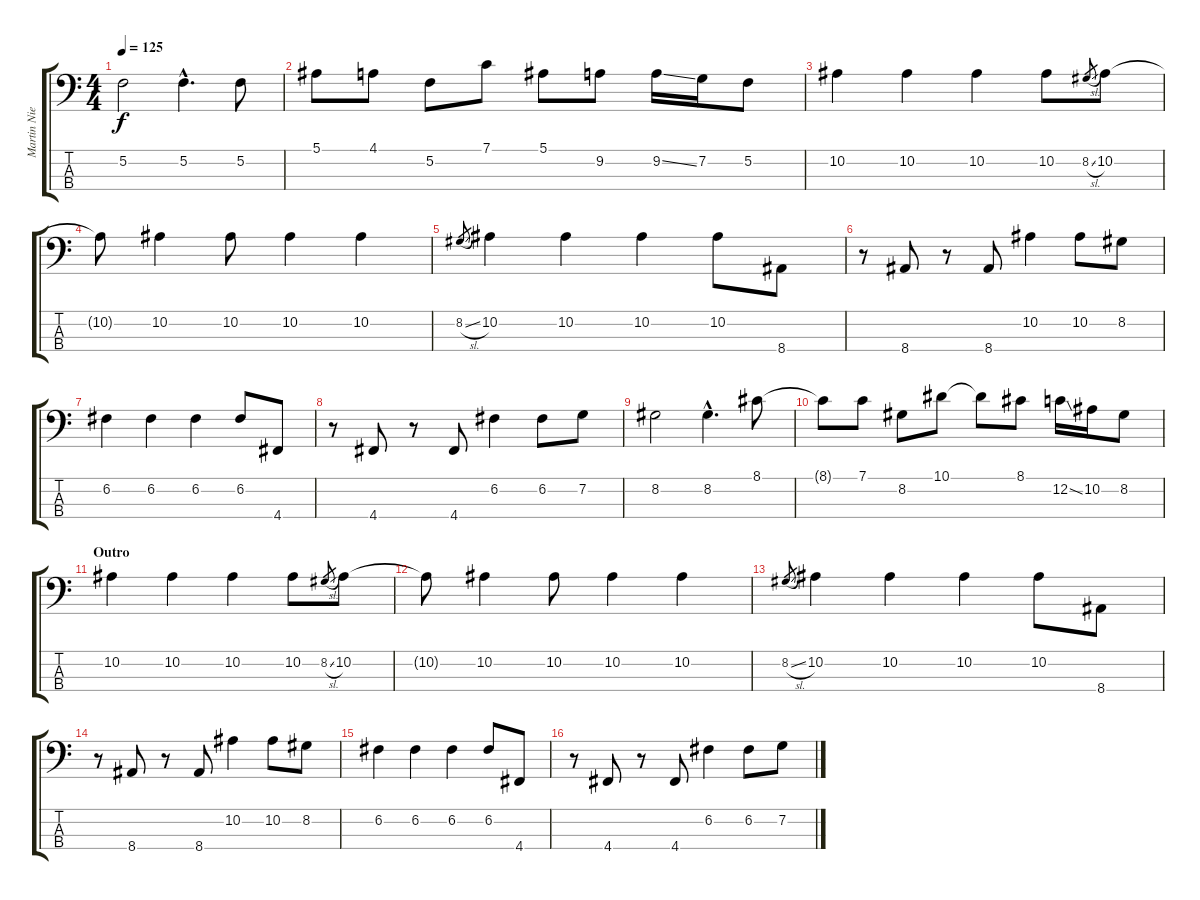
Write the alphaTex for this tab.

\track ("Martin Nielsen - Bass" "Martin Nie") {instrument electricbassfinger}
\staff {score tabs}
\tuning (F2 C2 G1 D1) {hide}
\ts (4 4)
\tempo 125
\clef f4
\ks c
5.2.2{dy f} 5.2{hac}.4{d} 5.2.8 |
5.1.8 4.1.8 5.2.8 7.1.8 5.1.8 9.2.8 9.2{ss}.16 7.2.16 5.2.8 |
10.2.4 10.2.4 10.2.4 10.2.8 8.2{sl}.8{gr} 10.2.8 |
10.2{t}.8 10.2.4 10.2.8 10.2.4 10.2.4 |
8.2{sl}.8{gr} 10.2.4 10.2.4 10.2.4 10.2.8 8.4.8 |
r.8 8.4.8 r.8 8.4.8 10.2.4 10.2.8 8.2.8 |
6.2.4 6.2.4 6.2.4 6.2.8 4.4.8 |
r.8 4.4.8 r.8 4.4.8 6.2.4 6.2.8 7.2.8 |
8.2.2 8.2{hac}.4{d} 8.1.8 |
8.1{t}.8 7.1.8 8.2.8 10.1.8 10.1{t}.8 8.1.8 12.2{ss}.16 10.2.16 8.2.8 |
\section ("" "Outro")
10.2.4 10.2.4 10.2.4 10.2.8 8.2{sl}.8{gr} 10.2.8 |
10.2{t}.8 10.2.4 10.2.8 10.2.4 10.2.4 |
8.2{sl}.8{gr} 10.2.4 10.2.4 10.2.4 10.2.8 8.4.8 |
r.8 8.4.8 r.8 8.4.8 10.2.4 10.2.8 8.2.8 |
6.2.4 6.2.4 6.2.4 6.2.8 4.4.8 |
r.8 4.4.8 r.8 4.4.8 6.2.4 6.2.8 7.2.8
